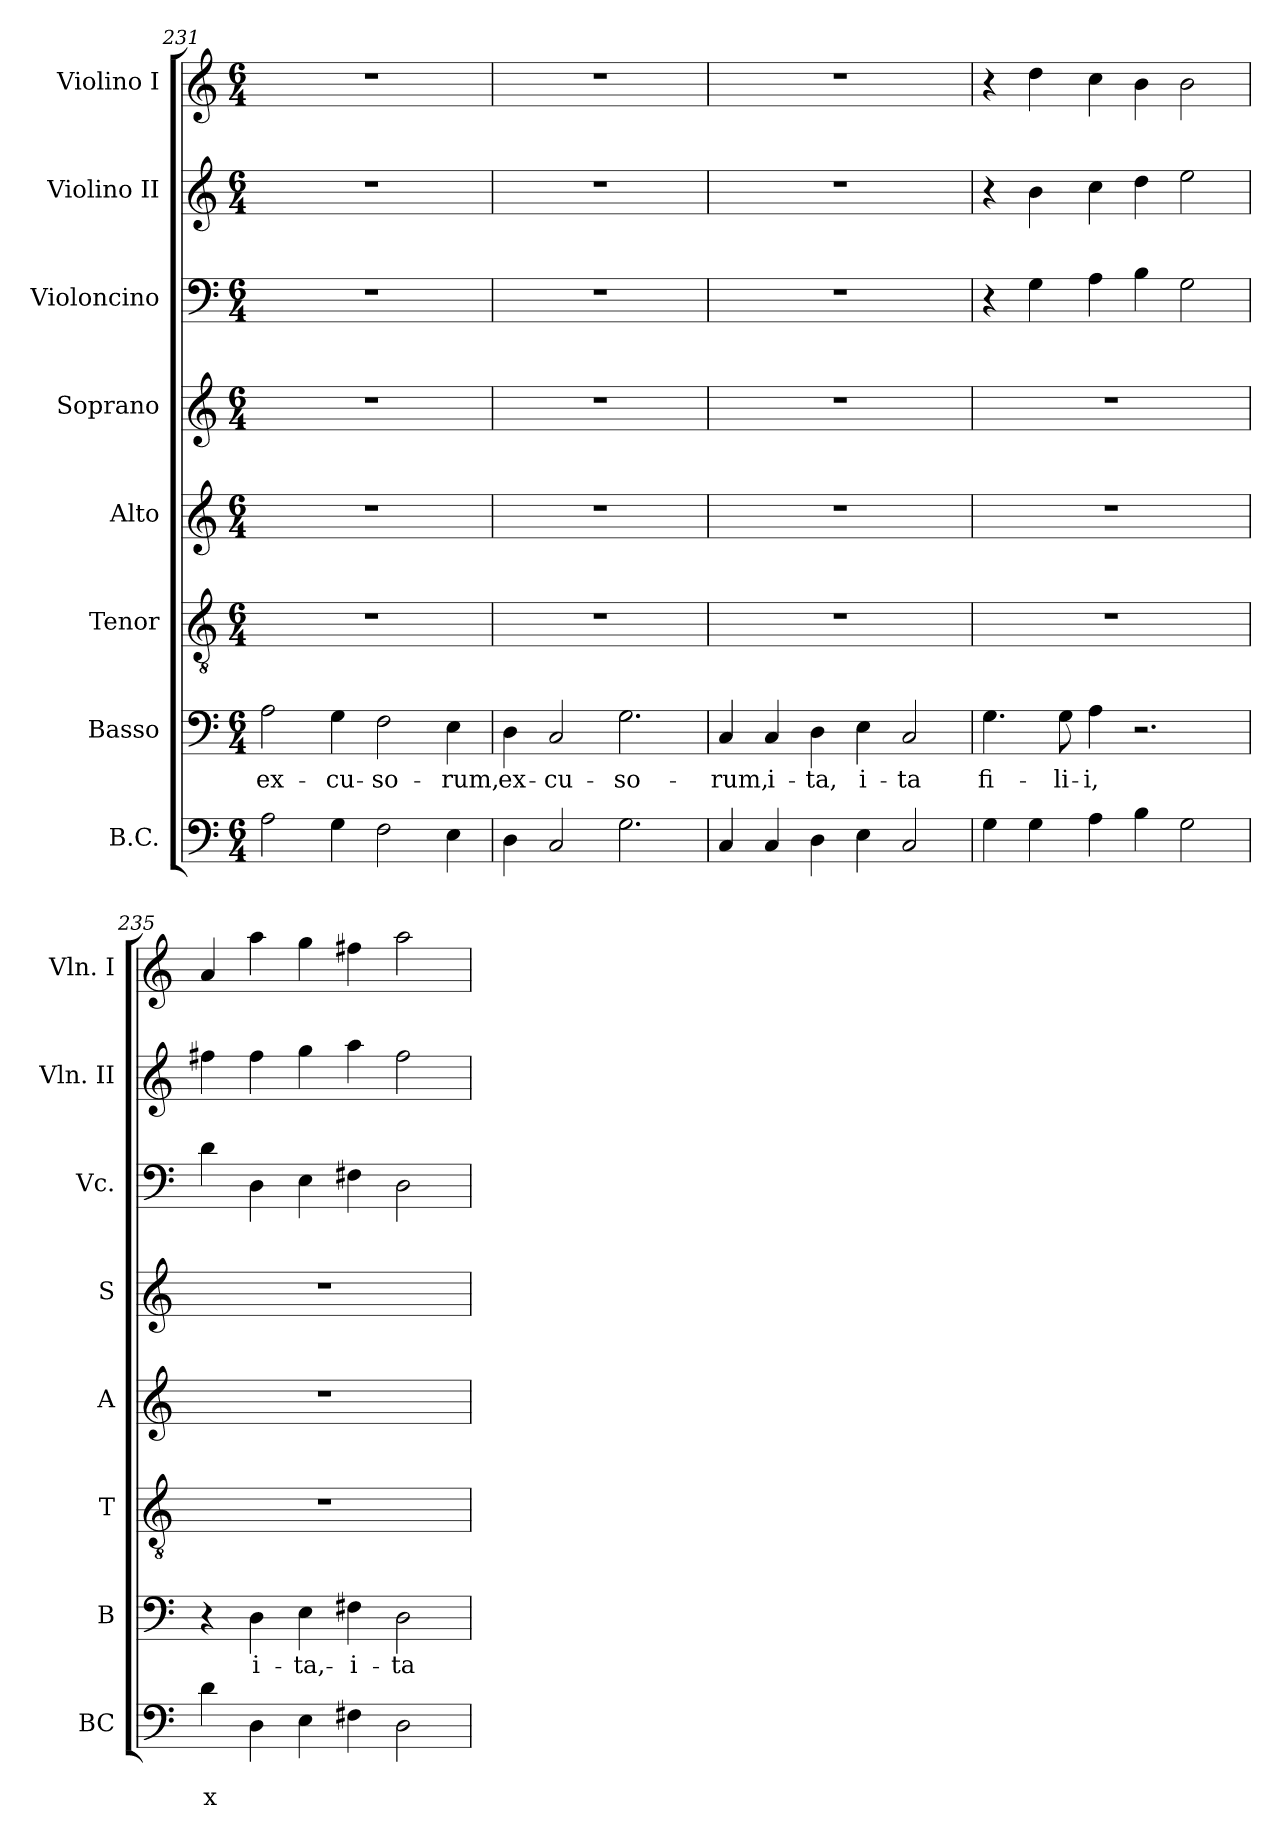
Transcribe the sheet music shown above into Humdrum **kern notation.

**kern	**text	**text	**kern	**text	**kern	**kern	**kern	**kern	**kern	**kern
*part8	*part8	*part8	*part7	*part7	*part6	*part5	*part4	*part3	*part2	*part1
*staff8	*staff8	*staff8	*staff7	*staff7	*staff6	*staff5	*staff4	*staff3	*staff2	*staff1
*I"B.C.	*	*	*I"Basso	*	*I"Tenor	*I"Alto	*I"Soprano	*I"Violoncino	*I"Violino II	*I"Violino I
*I'BC	*	*	*I'B	*	*I'T	*I'A	*I'S	*I'Vc.	*I'Vln. II	*I'Vln. I
*clefF4	*	*	*clefF4	*	*clefGv2	*clefG2	*clefG2	*clefF4	*clefG2	*clefG2
*k[]	*	*	*k[]	*	*k[]	*k[]	*k[]	*k[]	*k[]	*k[]
*C:	*	*	*C:	*	*C:	*C:	*C:	*C:	*C:	*C:
*M6/4	*	*	*M6/4	*	*M6/4	*M6/4	*M6/4	*M6/4	*M6/4	*M6/4
=231	=231	=231	=231	=231	=231	=231	=231	=231	=231	=231
!	!	!	!	!LO:LY:b	!	!	!	!	!	!
2A\	.	.	2A\	ex-	1.r	1.r	1.r	1.r	1.r	1.r
!	!	!	!	!LO:LY:b	!	!	!	!	!	!
4G\	.	.	4G\	-cu-	.	.	.	.	.	.
!	!	!	!	!LO:LY:b	!	!	!	!	!	!
2F\	.	.	2F\	-so-	.	.	.	.	.	.
!	!	!	!	!LO:LY:b	!	!	!	!	!	!
4E\	.	.	4E\	-rum,	.	.	.	.	.	.
=232	=232	=232	=232	=232	=232	=232	=232	=232	=232	=232
!	!	!	!	!LO:LY:b	!	!	!	!	!	!
4D\	.	.	4D\	ex-	1.r	1.r	1.r	1.r	1.r	1.r
!	!	!	!	!LO:LY:b	!	!	!	!	!	!
2C/	.	.	2C/	-cu-	.	.	.	.	.	.
!	!	!	!	!LO:LY:b	!	!	!	!	!	!
2.G\	.	.	2.G\	-so-	.	.	.	.	.	.
=233	=233	=233	=233	=233	=233	=233	=233	=233	=233	=233
!	!	!	!	!LO:LY:b	!	!	!	!	!	!
4C/	.	.	4C/	-rum,	1.r	1.r	1.r	1.r	1.r	1.r
!	!	!	!	!LO:LY:b	!	!	!	!	!	!
4C/	.	.	4C/	i-	.	.	.	.	.	.
!	!	!	!	!LO:LY:b	!	!	!	!	!	!
4D\	.	.	4D\	-ta,	.	.	.	.	.	.
!	!	!	!	!LO:LY:b	!	!	!	!	!	!
4E\	.	.	4E\	i-	.	.	.	.	.	.
!	!	!	!	!LO:LY:b	!	!	!	!	!	!
2C/	.	.	2C/	-ta	.	.	.	.	.	.
=234	=234	=234	=234	=234	=234	=234	=234	=234	=234	=234
!	!	!	!	!LO:LY:b	!	!	!	!	!	!
4G\	.	.	4.G\	fi-	1.r	1.r	1.r	4r	4r	4r
4G\	.	.	.	.	.	.	.	4G\	4b\	4dd\
!	!	!	!	!LO:LY:b	!	!	!	!	!	!
.	.	.	8G\	-li-	.	.	.	.	.	.
!	!	!	!	!LO:LY:b	!	!	!	!	!	!
4A\	.	.	4A\	-i,	.	.	.	4A\	4cc\	4cc\
4B\	.	.	2.r	.	.	.	.	4B\	4dd\	4b\
2G\	.	.	.	.	.	.	.	2G\	2ee\	2b\
!!LO:PB:g=z
=235	=235	=235	=235	=235	=235	=235	=235	=235	=235	=235
!	!	!LO:LY:b	!	!	!	!	!	!	!	!
4d\	.	x	4r	.	1.r	1.r	1.r	4d\	4ff#X\	4a/
!	!	!	!	!LO:LY:b	!	!	!	!	!	!
4D\	.	.	4D\	i-	.	.	.	4D\	4ff#\	4aa\
!	!	!	!	!LO:LY:b	!	!	!	!	!	!
4E\	.	.	4E\	-ta,-	.	.	.	4E\	4gg\	4gg\
!	!	!	!	!LO:LY:b	!	!	!	!	!	!
4F#X\	.	.	4F#X\	-i-	.	.	.	4F#X\	4aa\	4ff#X\
!	!	!	!	!LO:LY:b	!	!	!	!	!	!
2D\	.	.	2D\	-ta	.	.	.	2D\	2ff#\	2aa\
=	=	=	=	=	=	=	=	=	=	=
*-	*-	*-	*-	*-	*-	*-	*-	*-	*-	*-
